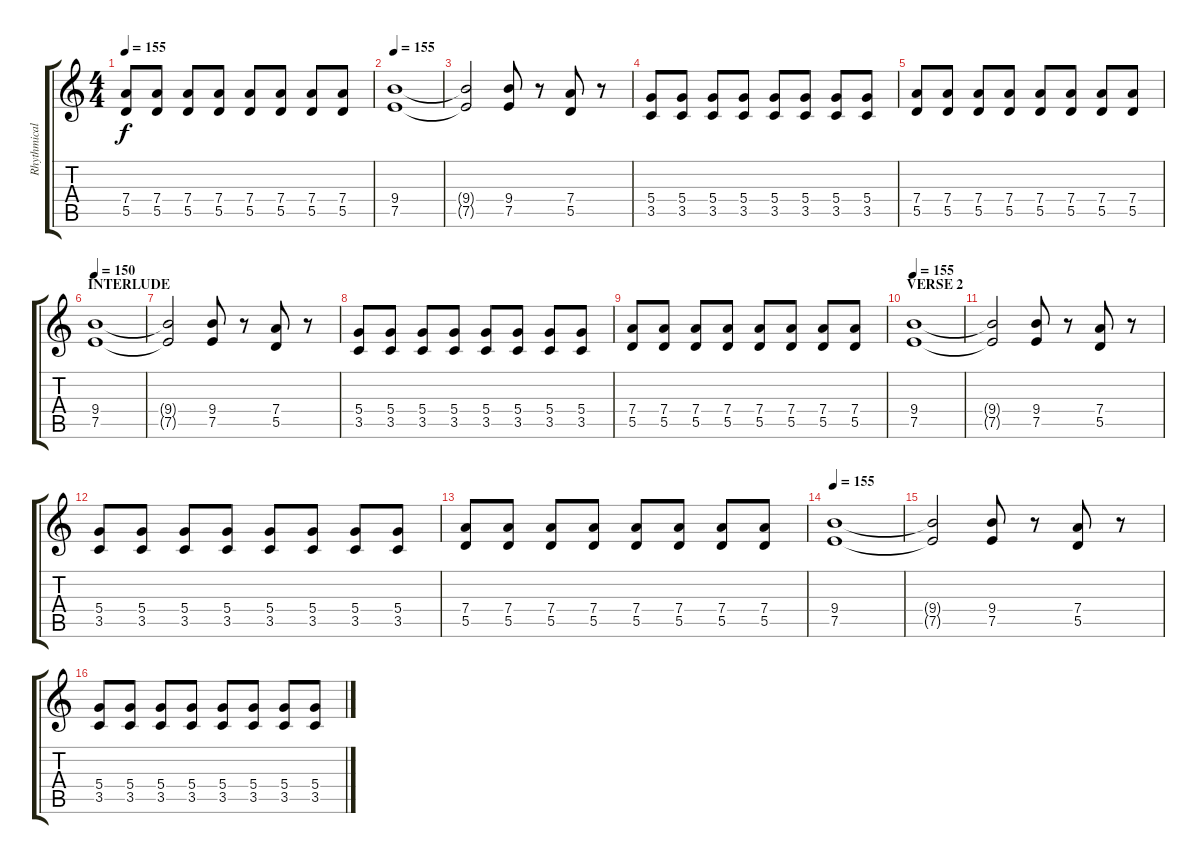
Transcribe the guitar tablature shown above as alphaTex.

\track ("Rhythmical Guitar" "Rhythmical") {instrument distortionguitar}
\staff {score tabs}
\tuning (E4 B3 G3 D3 A2 E2) {hide}
\ts (4 4)
\tempo 155
\clef g2
\ks c
(7.4 5.5).8{dy f} (7.4 5.5).8 (7.4 5.5).8 (7.4 5.5).8 (7.4 5.5).8 (7.4 5.5).8 (7.4 5.5).8 (7.4 5.5).8 |
\tempo 155
(9.4 7.5).1 |
(9.4{t} 7.5{t}).2 (9.4 7.5).8 r.8 (7.4 5.5).8 r.8 |
(5.4 3.5).8 (5.4 3.5).8 (5.4 3.5).8 (5.4 3.5).8 (5.4 3.5).8 (5.4 3.5).8 (5.4 3.5).8 (5.4 3.5).8 |
(7.4 5.5).8 (7.4 5.5).8 (7.4 5.5).8 (7.4 5.5).8 (7.4 5.5).8 (7.4 5.5).8 (7.4 5.5).8 (7.4 5.5).8 |
\section ("" "INTERLUDE")
\tempo 150
(9.4 7.5).1 |
(9.4{t} 7.5{t}).2 (9.4 7.5).8 r.8 (7.4 5.5).8 r.8 |
(5.4 3.5).8 (5.4 3.5).8 (5.4 3.5).8 (5.4 3.5).8 (5.4 3.5).8 (5.4 3.5).8 (5.4 3.5).8 (5.4 3.5).8 |
(7.4 5.5).8 (7.4 5.5).8 (7.4 5.5).8 (7.4 5.5).8 (7.4 5.5).8 (7.4 5.5).8 (7.4 5.5).8 (7.4 5.5).8 |
\section ("" "VERSE 2")
\tempo 155
(9.4 7.5).1 |
(9.4{t} 7.5{t}).2 (9.4 7.5).8 r.8 (7.4 5.5).8 r.8 |
(5.4 3.5).8 (5.4 3.5).8 (5.4 3.5).8 (5.4 3.5).8 (5.4 3.5).8 (5.4 3.5).8 (5.4 3.5).8 (5.4 3.5).8 |
(7.4 5.5).8 (7.4 5.5).8 (7.4 5.5).8 (7.4 5.5).8 (7.4 5.5).8 (7.4 5.5).8 (7.4 5.5).8 (7.4 5.5).8 |
\tempo 155
(9.4 7.5).1 |
(9.4{t} 7.5{t}).2 (9.4 7.5).8 r.8 (7.4 5.5).8 r.8 |
(5.4 3.5).8 (5.4 3.5).8 (5.4 3.5).8 (5.4 3.5).8 (5.4 3.5).8 (5.4 3.5).8 (5.4 3.5).8 (5.4 3.5).8
